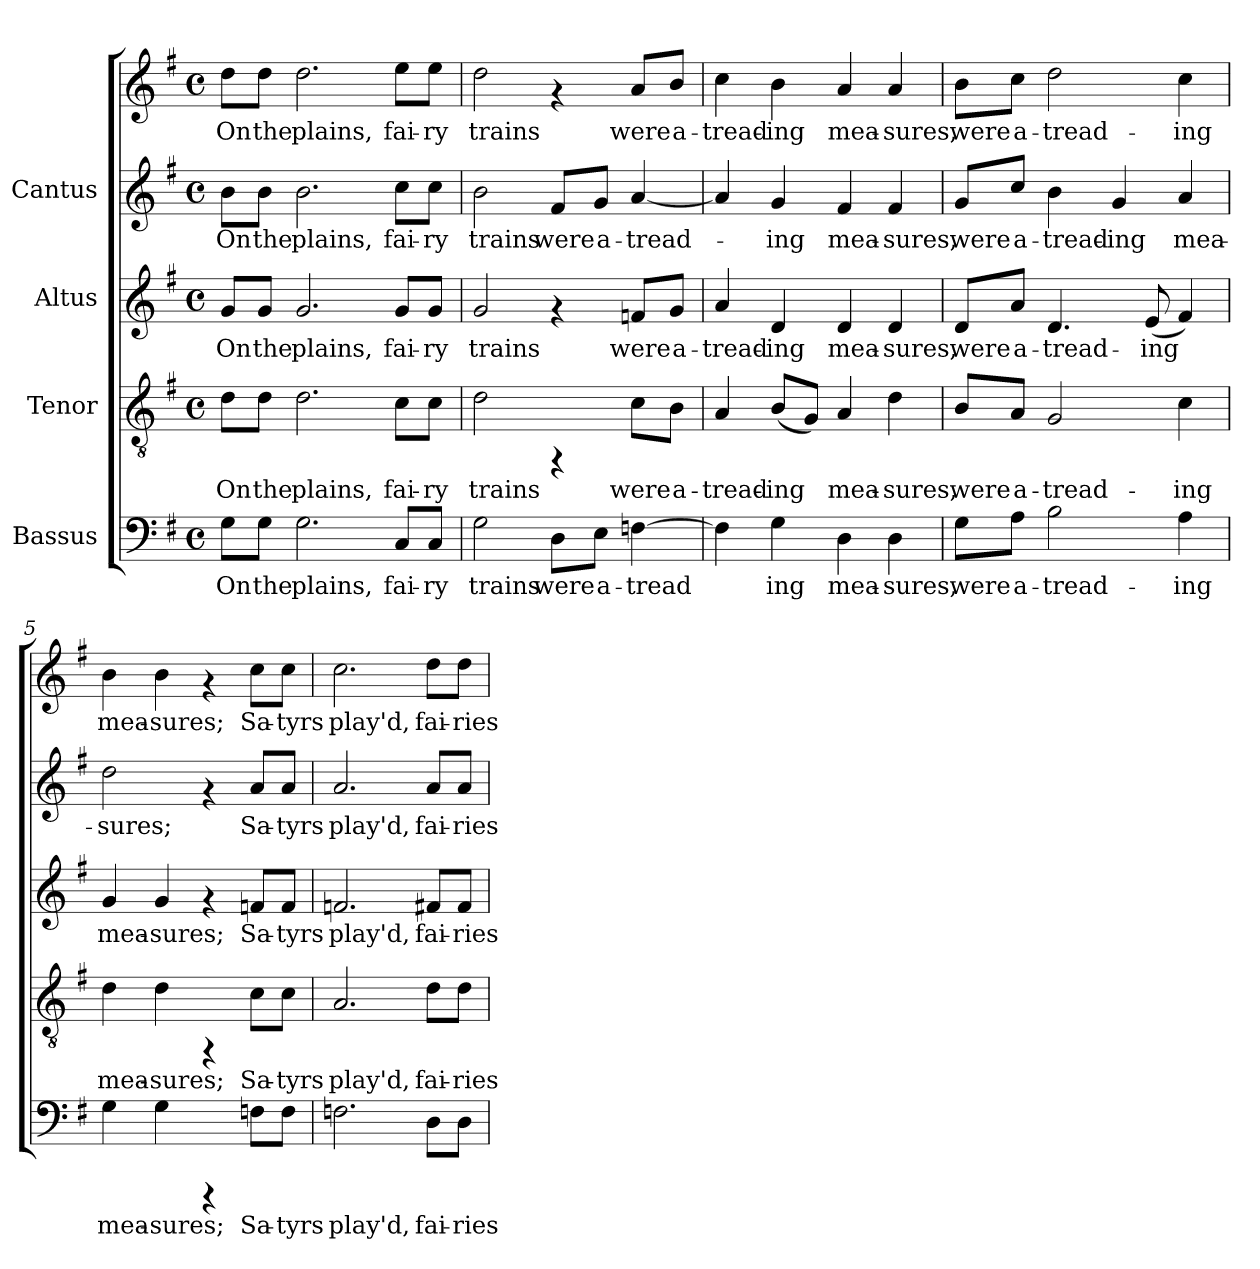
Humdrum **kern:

**kern	**text	**kern	**text	**kern	**text	**kern	**text	**kern	**text
*part4	*part4	*part3	*part3	*part2	*part2	*part1	*part1	*part1	*part1
*staff5	*staff5	*staff4	*staff4	*staff3	*staff3	*staff2	*staff2	*staff1	*staff1
*I"Bassus	*	*I"Tenor	*	*I"Altus	*	*I"Cantus	*	*	*
!!LO:PB:g=z
*stria5	*	*stria5	*	*stria5	*	*stria5	*	*stria5	*
*clefF4	*	*clefGv2	*	*clefG2	*	*clefG2	*	*clefG2	*
*k[f#]	*	*k[f#]	*	*k[f#]	*	*k[f#]	*	*k[f#]	*
*G:	*	*G:	*	*G:	*	*G:	*	*G:	*
*M4/4	*	*M4/4	*	*M4/4	*	*M4/4	*	*M4/4	*
*met(c)	*	*met(c)	*	*met(c)	*	*met(c)	*	*met(c)	*
*MM120	*	*MM120	*	*MM120	*	*MM120	*	*MM120	*
=1	=1	=1	=1	=1	=1	=1	=1	=1	=1
!	!LO:LY:b:cj	!	!LO:LY:b:cj	!	!LO:LY:b:cj	!	!LO:LY:b:cj	!	!LO:LY:b:cj
8G\L	On	8d\L	On	8g/L	On	8b\L	On	8dd\L	On
!	!LO:LY:b:cj	!	!LO:LY:b:cj	!	!LO:LY:b:cj	!	!LO:LY:b:cj	!	!LO:LY:b:cj
8G\J	the	8d\J	the	8g/J	the	8b\J	the	8dd\J	the
!	!LO:LY:b:cj	!	!LO:LY:b:cj	!	!LO:LY:b:cj	!	!LO:LY:b:cj	!	!LO:LY:b:cj
2.G\	plains,	2.d\	plains,	2.g/	plains,	2.b\	plains,	2.dd\	plains,
!	!LO:LY:b:cj	!	!LO:LY:b:cj	!	!LO:LY:b:cj	!	!LO:LY:b:cj	!	!LO:LY:b:cj
8C/L	fai-	8c\L	fai-	8g/L	fai-	8cc\L	fai-	8ee\L	fai-
!	!LO:LY:b:cj	!	!LO:LY:b:cj	!	!LO:LY:b:cj	!	!LO:LY:b:cj	!	!LO:LY:b:cj
8C/J	-ry	8c\J	-ry	8g/J	-ry	8cc\J	-ry	8ee\J	-ry
=2	=2	=2	=2	=2	=2	=2	=2	=2	=2
!	!LO:LY:b:cj	!	!LO:LY:b:cj	!	!LO:LY:b:cj	!	!LO:LY:b:cj	!	!LO:LY:b:cj
2G\	trains	2d\	trains	2g/	trains	2b\	-trains	2dd\	trains
!	!LO:LY:b:cj	!	!	!	!	!	!LO:LY:b:cj	!	!
8D\L	were	4rFF	.	4rf	.	8f#/L	were	4rf	.
!	!LO:LY:b:cj	!	!	!	!	!	!LO:LY:b:cj	!	!
8E\J	a-	.	.	.	.	8g/J	a-	.	.
!	!LO:LY:b:cj	!	!LO:LY:b:cj	!	!LO:LY:b:cj	!	!LO:LY:b:cj	!	!LO:LY:b:cj
[>4Fn\	-tread-	8c\L	were	8fn/L	were	[<4a/	-tread-	8a/L	were
!	!	!	!LO:LY:b:cj	!	!LO:LY:b:cj	!	!	!	!LO:LY:b:cj
.	.	8B\J	a-	8g/J	a-	.	.	8b/J	a-
=3	=3	=3	=3	=3	=3	=3	=3	=3	=3
!	!LO:LY:b:cj	!	!LO:LY:b:cj	!	!LO:LY:b:cj	!	!LO:LY:b:cj	!	!LO:LY:b:cj
4Fn\]	-	4A/	-tread-	4a/	-tread-	4a/]	.	4cc\	-tread-
!	!LO:LY:b:cj	!	!LO:LY:b:cj	!	!LO:LY:b:cj	!	!LO:LY:b:cj	!	!LO:LY:b:cj
4G\	ing	(<8B/L	-ing	4d/	-ing	4g/	ing	4b\	-ing
!	!	!	!LO:LY:b:cj	!	!	!	!	!	!
.	.	8G/J)	.	.	.	.	.	.	.
!	!LO:LY:b:cj	!	!LO:LY:b:cj	!	!LO:LY:b:cj	!	!LO:LY:b:cj	!	!LO:LY:b:cj
4D\	mea-	4A/	mea-	4d/	mea-	4f#/	mea-	4a/	mea-
!	!LO:LY:b:cj	!	!LO:LY:b:cj	!	!LO:LY:b:cj	!	!LO:LY:b:cj	!	!LO:LY:b:cj
4D\	-sures,	4d\	-sures,	4d/	-sures,	4f#/	-sures,	4a/	-sures,
!!LO:LB:g=z
=4	=4	=4	=4	=4	=4	=4	=4	=4	=4
!	!LO:LY:b:cj	!	!LO:LY:b:cj	!	!LO:LY:b:cj	!	!LO:LY:b:cj	!	!LO:LY:b:cj
8G\L	were	8B/L	were	8d/L	were	8g/L	were	8b\L	were
!	!LO:LY:b:cj	!	!LO:LY:b:cj	!	!LO:LY:b:cj	!	!LO:LY:b:cj	!	!LO:LY:b:cj
8A\J	a-	8A/J	a-	8a/J	a-	8cc/J	a-	8cc\J	a-
!	!LO:LY:b:cj	!	!LO:LY:b:cj	!	!LO:LY:b:cj	!	!LO:LY:b:cj	!	!LO:LY:b:cj
2B\	-tread-	2G/	-tread-	4.d/	-tread-	4b\	-tread-	2dd\	-tread-
!	!	!	!	!	!	!	!LO:LY:b:cj	!	!
.	.	.	.	.	.	4g/	-ing	.	.
!	!	!	!	!	!LO:LY:b:cj	!	!	!	!
.	.	.	.	(<8e/	-ing	.	.	.	.
!	!LO:LY:b:cj	!	!LO:LY:b:cj	!	!LO:LY:b:cj	!	!LO:LY:b:cj	!	!LO:LY:b:cj
4A\	-ing	4c\	-ing	4f#/)	.	4a/	mea-	4cc\	-ing
=5	=5	=5	=5	=5	=5	=5	=5	=5	=5
!	!LO:LY:b:cj	!	!LO:LY:b:cj	!	!LO:LY:b:cj	!	!LO:LY:b:cj	!	!LO:LY:b:cj
4G\	mea-	4d\	mea-	4g/	mea-	2dd\	sures;	4b\	-mea-
!	!LO:LY:b:cj	!	!LO:LY:b:cj	!	!LO:LY:b:cj	!	!	!	!LO:LY:b:cj
4G\	-sures;	4d\	-sures;	4g/	-sures;	.	.	4b\	-sures;
4rCCC	.	4rFF	.	4rf	.	4rf	.	4rf	.
!	!LO:LY:b:cj	!	!LO:LY:b:cj	!	!LO:LY:b:cj	!	!LO:LY:b:cj	!	!LO:LY:b:cj
8Fn\L	Sa-	8c\L	Sa-	8fn/L	Sa-	8a/L	Sa-	8cc\L	Sa-
!	!LO:LY:b:cj	!	!LO:LY:b:cj	!	!LO:LY:b:cj	!	!LO:LY:b:cj	!	!LO:LY:b:cj
8F\J	-tyrs	8c\J	-tyrs	8f/J	-tyrs	8a/J	-tyrs	8cc\J	-tyrs
=6	=6	=6	=6	=6	=6	=6	=6	=6	=6
!	!LO:LY:b:cj	!	!LO:LY:b:cj	!	!LO:LY:b:cj	!	!LO:LY:b:cj	!	!LO:LY:b:cj
2.Fn\	play'd,	2.A/	play'd,	2.fn/	play'd,	2.a/	play'd,	2.cc\	play'd,
!	!LO:LY:b:cj	!	!LO:LY:b:cj	!	!LO:LY:b:cj	!	!LO:LY:b:cj	!	!LO:LY:b:cj
8D\L	fai-	8d\L	fai-	8f#X/L	fai-	8a/L	fai-	8dd\L	fai-
!	!LO:LY:b:cj	!	!LO:LY:b:cj	!	!LO:LY:b:cj	!	!LO:LY:b:cj	!	!LO:LY:b:cj
8D\J	-ries	8d\J	-ries	8f#/J	-ries	8a/J	-ries	8dd\J	-ries
=	=	=	=	=	=	=	=	=	=
*-	*-	*-	*-	*-	*-	*-	*-	*-	*-
